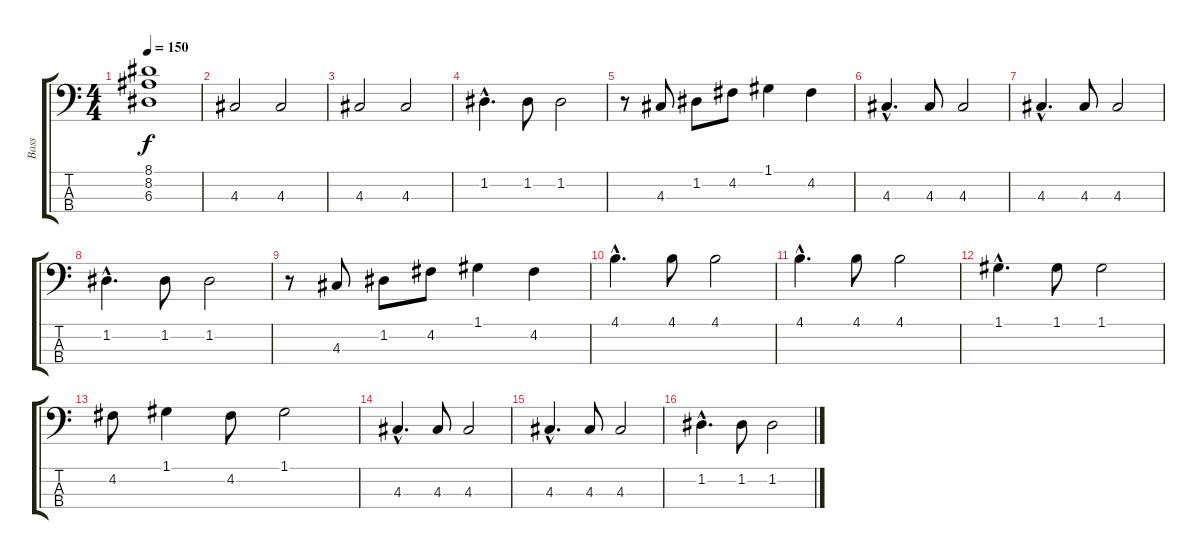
\track ("Bass" "Bass") {instrument electricbassfinger}
\staff {score tabs}
\tuning (G2 D2 A1 E1) {hide}
\ts (4 4)
\tempo 150
\clef f4
\ks c
(8.1{t} 8.2{t} 6.3{t}).1{dy f} |
4.3.2 4.3.2 |
4.3.2 4.3.2 |
1.2{hac}.4{d} 1.2.8 1.2.2 |
r.8 4.3.8 1.2.8 4.2.8 1.1.4 4.2.4 |
4.3{hac}.4{d} 4.3.8 4.3.2 |
4.3{hac}.4{d} 4.3.8 4.3.2 |
1.2{hac}.4{d} 1.2.8 1.2.2 |
r.8 4.3.8 1.2.8 4.2.8 1.1.4 4.2.4 |
4.1{hac}.4{d} 4.1.8 4.1.2 |
4.1{hac}.4{d} 4.1.8 4.1.2 |
1.1{hac}.4{d} 1.1.8 1.1.2 |
4.2.8 1.1.4 4.2.8 1.1.2 |
4.3{hac}.4{d} 4.3.8 4.3.2 |
4.3{hac}.4{d} 4.3.8 4.3.2 |
1.2{hac}.4{d} 1.2.8 1.2.2
